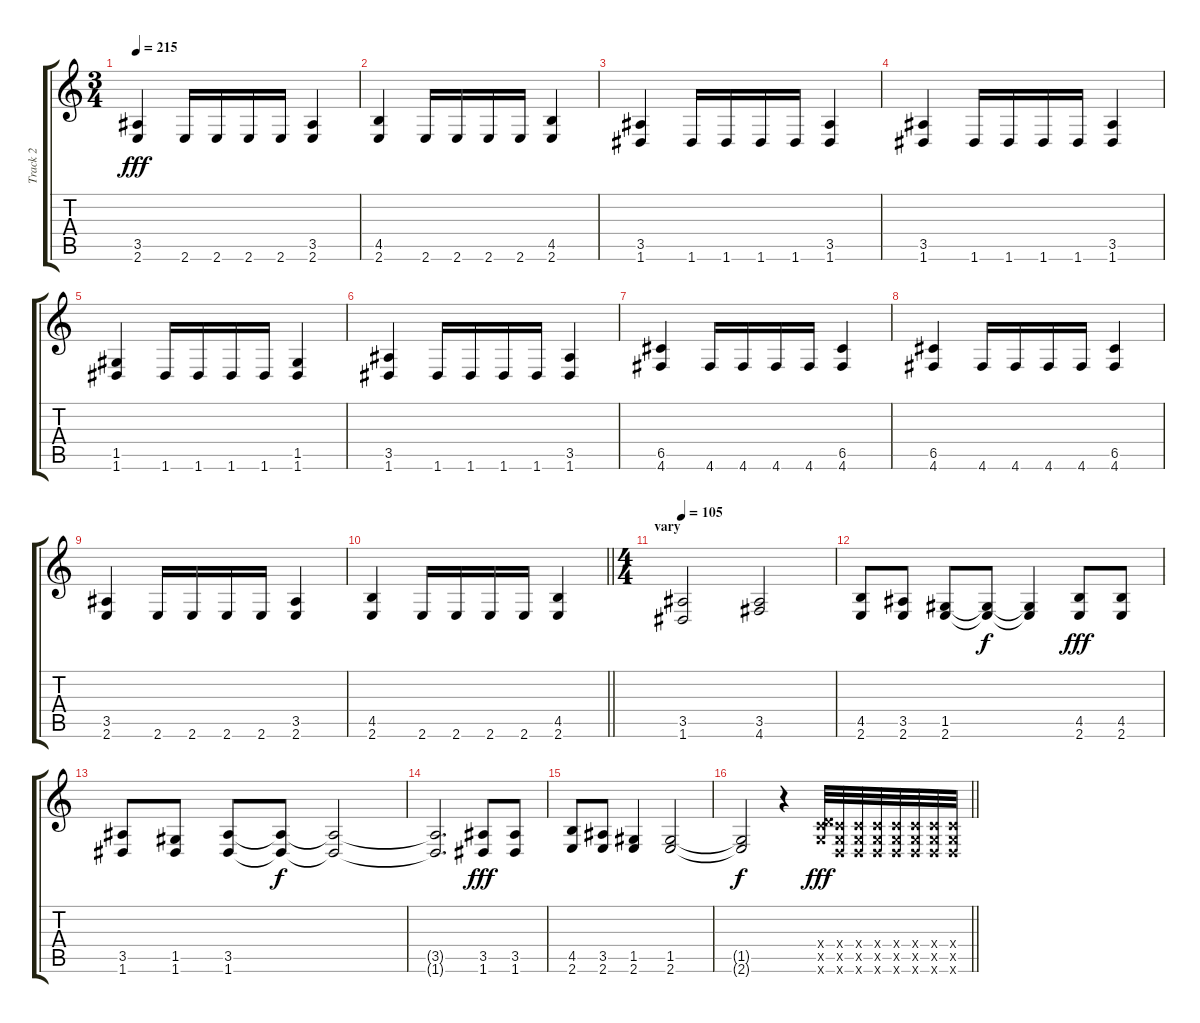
\track ("Track 2" "Track 2") {instrument distortionguitar}
\staff {score tabs}
\tuning (D4 A3 F3 C3 G2 D2) {hide}
\ts (3 4)
\tempo 215
\clef g2
\ks c
(3.5 2.6).4{dy fff} 2.6.16 2.6.16 2.6.16 2.6.16 (3.5 2.6).4 |
(4.5 2.6).4 2.6.16 2.6.16 2.6.16 2.6.16 (4.5 2.6).4 |
(3.5 1.6).4 1.6.16 1.6.16 1.6.16 1.6.16 (3.5 1.6).4 |
(3.5 1.6).4 1.6.16 1.6.16 1.6.16 1.6.16 (3.5 1.6).4 |
(1.5 1.6).4 1.6.16 1.6.16 1.6.16 1.6.16 (1.5 1.6).4 |
(3.5 1.6).4 1.6.16 1.6.16 1.6.16 1.6.16 (3.5 1.6).4 |
(6.5 4.6).4 4.6.16 4.6.16 4.6.16 4.6.16 (6.5 4.6).4 |
(6.5 4.6).4 4.6.16 4.6.16 4.6.16 4.6.16 (6.5 4.6).4 |
(3.5 2.6).4 2.6.16 2.6.16 2.6.16 2.6.16 (3.5 2.6).4 |
\barLineRight lightlight
(4.5 2.6).4 2.6.16 2.6.16 2.6.16 2.6.16 (4.5 2.6).4 |
\ts (4 4)
\section ("" "vary")
\tempo 105
(3.5 1.6).2 (3.5 4.6).2 |
(4.5 2.6).8 (3.5 2.6).8 (1.5 2.6).8 (1.5{t} 2.6{t}).8{dy f} (1.5{t} 2.6{t}).4 (4.5 2.6).8{dy fff} (4.5 2.6).8 |
(3.5 1.6).8 (1.5 1.6).8 (3.5 1.6).8 (3.5{t} 1.6{t}).8{dy f} (3.5{t} 1.6{t}).2 |
(3.5{t} 1.6{t}).2{d} (3.5 1.6).8{dy fff} (3.5 1.6).8 |
(4.5 2.6).8 (3.5 2.6).8 (1.5 2.6).4 (1.5 2.6).2 |
\barLineRight lightlight
(1.5{t} 2.6{t}).2{dy f} r.4 (0.4{x} 0.5{x} 12.6{x}).32{dy fff} (0.4{x} 0.5{x} 0.6{x}).32 (0.4{x} 0.5{x} 0.6{x}).32 (0.4{x} 0.5{x} 0.6{x}).32 (0.4{x} 0.5{x} 0.6{x}).32 (0.4{x} 0.5{x} 0.6{x}).32 (0.4{x} 0.5{x} 0.6{x}).32 (0.4{x} 0.5{x} 0.6{x}).32
